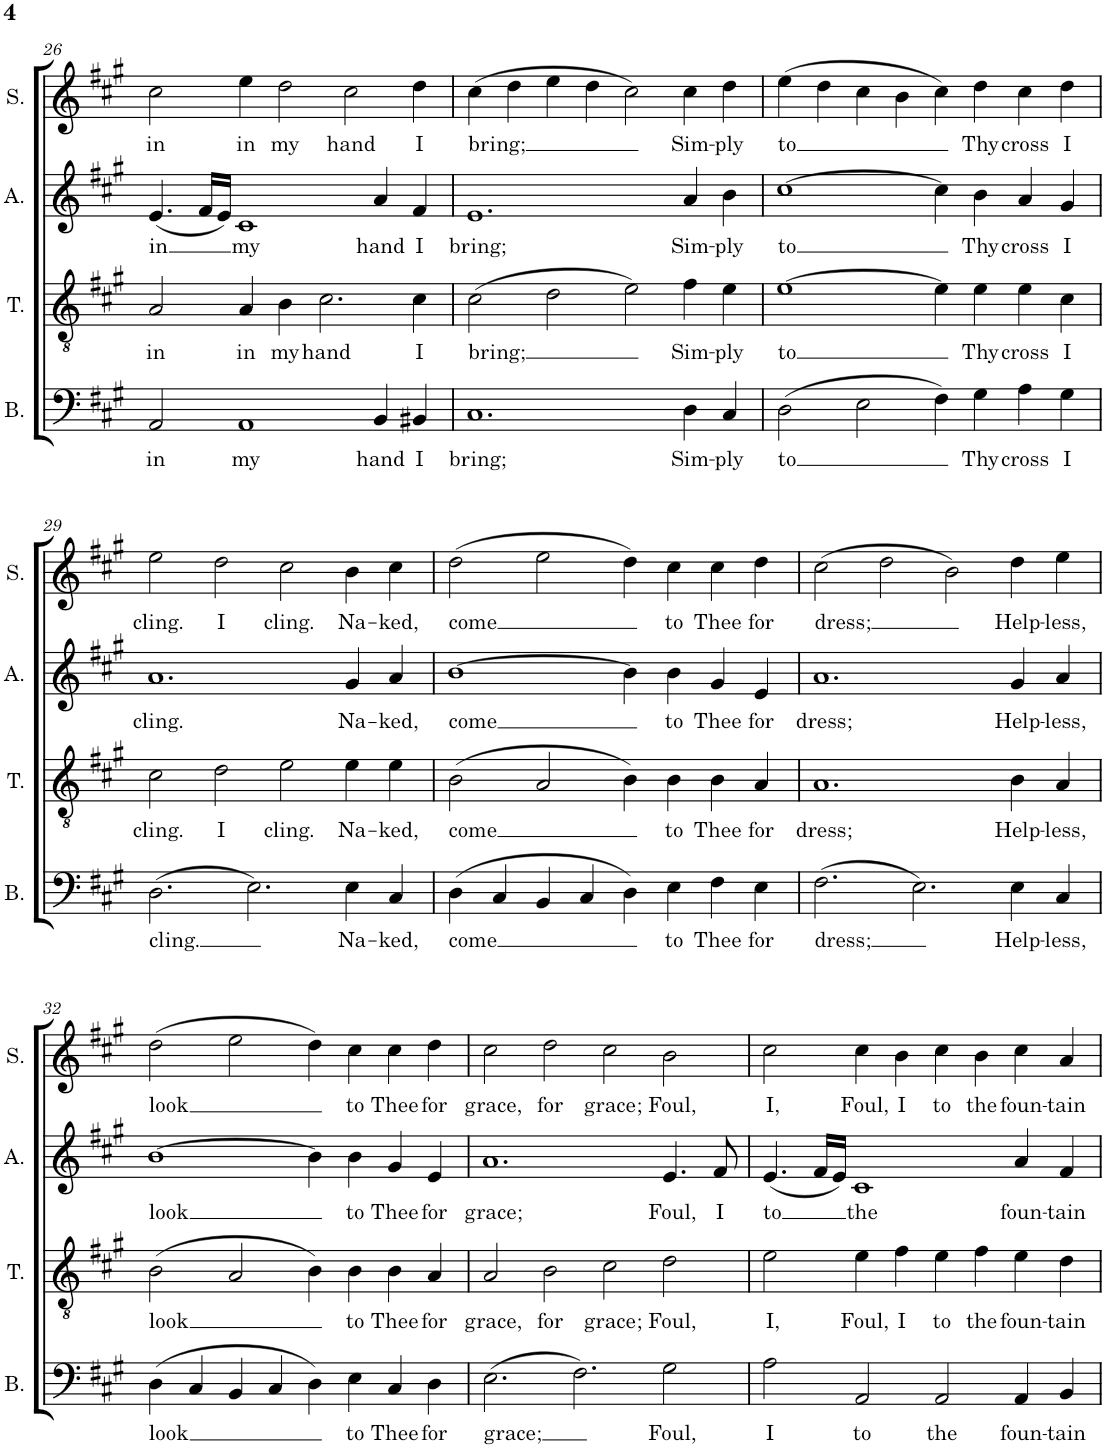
**kern	**text	**kern	**text	**kern	**text	**kern	**text
*part4	*part4	*part3	*part3	*part2	*part2	*part1	*part1
*staff4	*staff4	*staff3	*staff3	*staff2	*staff2	*staff1	*staff1
*I"Bass	*	*I"Tenor	*	*I"Alto	*	*I"Soprano	*
*I'B.	*	*I'T.	*	*I'A.	*	*I'S.	*
!!LO:PB:g=z
*clefF4	*	*clefGv2	*	*clefG2	*	*clefG2	*
*k[f#c#g#]	*	*k[f#c#g#]	*	*k[f#c#g#]	*	*k[f#c#g#]	*
*M8/4	*	*M8/4	*	*M8/4	*	*M8/4	*
=26	=26	=26	=26	=26	=26	=26	=26
!	!LO:LY:b	!	!LO:LY:b	!	!LO:LY:b	!	!LO:LY:b
2AA/	in	2A/	in	(4.e/	in	2cc#\	in
.	.	.	.	16f#/LL	.	.	.
.	.	.	.	16e/JJ)	.	.	.
!	!LO:LY:b	!	!LO:LY:b	!	!LO:LY:b	!	!LO:LY:b
1AA	my	4A/	in	1c#	my	4ee\	in
!	!	!	!LO:LY:b	!	!	!	!LO:LY:b
.	.	4B\	my	.	.	2dd\	my
!	!	!	!LO:LY:b	!	!	!	!
.	.	2.c#\	hand	.	.	.	.
!	!	!	!	!	!	!	!LO:LY:b
.	.	.	.	.	.	2cc#\	hand
!	!LO:LY:b	!	!	!	!LO:LY:b	!	!
4BB/	hand	.	.	4a/	hand	.	.
!	!LO:LY:b	!	!LO:LY:b	!	!LO:LY:b	!	!LO:LY:b
4BB#X/	I	4c#\	I	4f#/	I	4dd\	I
=27	=27	=27	=27	=27	=27	=27	=27
!	!LO:LY:b	!	!LO:LY:b	!	!LO:LY:b	!	!LO:LY:b
1.C#	bring;	(2c#\	bring;	1.e	bring;	(4cc#\	bring;
.	.	.	.	.	.	4dd\	.
.	.	2d\	.	.	.	4ee\	.
.	.	.	.	.	.	4dd\	.
.	.	2e\)	.	.	.	2cc#\)	.
!	!LO:LY:b	!	!LO:LY:b	!	!LO:LY:b	!	!LO:LY:b
4D\	Sim-	4f#\	Sim-	4a/	Sim-	4cc#\	Sim-
!	!LO:LY:b	!	!LO:LY:b	!	!LO:LY:b	!	!LO:LY:b
4C#/	-ply	4e\	-ply	4b\	-ply	4dd\	-ply
=28	=28	=28	=28	=28	=28	=28	=28
!	!LO:LY:b	!	!LO:LY:b	!	!LO:LY:b	!	!LO:LY:b
(2D\	to	[1e	to	[1cc#	to	(4ee\	to
.	.	.	.	.	.	4dd\	.
2E\	.	.	.	.	.	4cc#\	.
.	.	.	.	.	.	4b\	.
4F#\)	.	4e\]	.	4cc#\]	.	4cc#\)	.
!	!LO:LY:b	!	!LO:LY:b	!	!LO:LY:b	!	!LO:LY:b
4G#\	Thy	4e\	Thy	4b\	Thy	4dd\	Thy
!	!LO:LY:b	!	!LO:LY:b	!	!LO:LY:b	!	!LO:LY:b
4A\	cross	4e\	cross	4a/	cross	4cc#\	cross
!	!LO:LY:b	!	!LO:LY:b	!	!LO:LY:b	!	!LO:LY:b
4G#\	I	4c#\	I	4g#/	I	4dd\	I
!!LO:LB:g=z
=29	=29	=29	=29	=29	=29	=29	=29
!	!LO:LY:b	!	!LO:LY:b	!	!LO:LY:b	!	!LO:LY:b
(2.D\	cling.	2c#\	cling.	1.a	cling.	2ee\	cling.
!	!	!	!LO:LY:b	!	!	!	!LO:LY:b
.	.	2d\	I	.	.	2dd\	I
2.E\)	.	.	.	.	.	.	.
!	!	!	!LO:LY:b	!	!	!	!LO:LY:b
.	.	2e\	cling.	.	.	2cc#\	cling.
!	!LO:LY:b	!	!LO:LY:b	!	!LO:LY:b	!	!LO:LY:b
4E\	Na-	4e\	Na-	4g#/	Na-	4b\	Na-
!	!LO:LY:b	!	!LO:LY:b	!	!LO:LY:b	!	!LO:LY:b
4C#/	-ked,	4e\	-ked,	4a/	-ked,	4cc#\	-ked,
=30	=30	=30	=30	=30	=30	=30	=30
!	!LO:LY:b	!	!LO:LY:b	!	!LO:LY:b	!	!LO:LY:b
(4D\	-come	(2B\	-come	[1b	-come	(2dd\	-come
4C#/	.	.	.	.	.	.	.
4BB/	.	2A/	.	.	.	2ee\	.
4C#/	.	.	.	.	.	.	.
4D\)	.	4B\)	.	4b\]	.	4dd\)	.
!	!LO:LY:b	!	!LO:LY:b	!	!LO:LY:b	!	!LO:LY:b
4E\	to	4B\	to	4b\	to	4cc#\	to
!	!LO:LY:b	!	!LO:LY:b	!	!LO:LY:b	!	!LO:LY:b
4F#\	Thee	4B\	Thee	4g#/	Thee	4cc#\	Thee
!	!LO:LY:b	!	!LO:LY:b	!	!LO:LY:b	!	!LO:LY:b
4E\	for	4A/	for	4e/	for	4dd\	for
=31	=31	=31	=31	=31	=31	=31	=31
!	!LO:LY:b	!	!LO:LY:b	!	!LO:LY:b	!	!LO:LY:b
(2.F#\	dress;	1.A	dress;	1.a	dress;	(2cc#\	dress;
.	.	.	.	.	.	2dd\	.
2.E\)	.	.	.	.	.	.	.
.	.	.	.	.	.	2b\)	.
!	!LO:LY:b	!	!LO:LY:b	!	!LO:LY:b	!	!LO:LY:b
4E\	Help-	4B\	Help-	4g#/	Help-	4dd\	Help-
!	!LO:LY:b	!	!LO:LY:b	!	!LO:LY:b	!	!LO:LY:b
4C#/	-less,	4A/	-less,	4a/	-less,	4ee\	-less,
!!LO:LB:g=z
=32	=32	=32	=32	=32	=32	=32	=32
!	!LO:LY:b	!	!LO:LY:b	!	!LO:LY:b	!	!LO:LY:b
(4D\	-look	(2B\	-look	[1b	-look	(2dd\	-look
4C#/	.	.	.	.	.	.	.
4BB/	.	2A/	.	.	.	2ee\	.
4C#/	.	.	.	.	.	.	.
4D\)	.	4B\)	.	4b\]	.	4dd\)	.
!	!LO:LY:b	!	!LO:LY:b	!	!LO:LY:b	!	!LO:LY:b
4E\	to	4B\	to	4b\	to	4cc#\	to
!	!LO:LY:b	!	!LO:LY:b	!	!LO:LY:b	!	!LO:LY:b
4C#/	Thee	4B\	Thee	4g#/	Thee	4cc#\	Thee
!	!LO:LY:b	!	!LO:LY:b	!	!LO:LY:b	!	!LO:LY:b
4D\	for	4A/	for	4e/	for	4dd\	for
=33	=33	=33	=33	=33	=33	=33	=33
!	!LO:LY:b	!	!LO:LY:b	!	!LO:LY:b	!	!LO:LY:b
(2.E\	grace;	2A/	grace,	1.a	grace;	2cc#\	grace,
!	!	!	!LO:LY:b	!	!	!	!LO:LY:b
.	.	2B\	for	.	.	2dd\	for
2.F#\)	.	.	.	.	.	.	.
!	!	!	!LO:LY:b	!	!	!	!LO:LY:b
.	.	2c#\	grace;	.	.	2cc#\	grace;
!	!LO:LY:b	!	!LO:LY:b	!	!LO:LY:b	!	!LO:LY:b
2G#\	Foul,	2d\	Foul,	4.e/	Foul,	2b\	Foul,
!	!	!	!	!	!LO:LY:b	!	!
.	.	.	.	8f#/	I	.	.
=34	=34	=34	=34	=34	=34	=34	=34
!	!LO:LY:b	!	!LO:LY:b	!	!LO:LY:b	!	!LO:LY:b
2A\	I	2e\	I,	(4.e/	to	2cc#\	I,
.	.	.	.	16f#/LL	.	.	.
.	.	.	.	16e/JJ)	.	.	.
!	!LO:LY:b	!	!LO:LY:b	!	!LO:LY:b	!	!LO:LY:b
2AA/	to	4e\	Foul,	1c#	the	4cc#\	Foul,
!	!	!	!LO:LY:b	!	!	!	!LO:LY:b
.	.	4f#\	I	.	.	4b\	I
!	!LO:LY:b	!	!LO:LY:b	!	!	!	!LO:LY:b
2AA/	the	4e\	to	.	.	4cc#\	to
!	!	!	!LO:LY:b	!	!	!	!LO:LY:b
.	.	4f#\	the	.	.	4b\	the
!	!LO:LY:b	!	!LO:LY:b	!	!LO:LY:b	!	!LO:LY:b
4AA/	foun-	4e\	foun-	4a/	foun-	4cc#\	foun-
!	!LO:LY:b	!	!LO:LY:b	!	!LO:LY:b	!	!LO:LY:b
4BB/	-tain	4d\	-tain	4f#/	-tain	4a/	-tain
=	=	=	=	=	=	=	=
*-	*-	*-	*-	*-	*-	*-	*-
